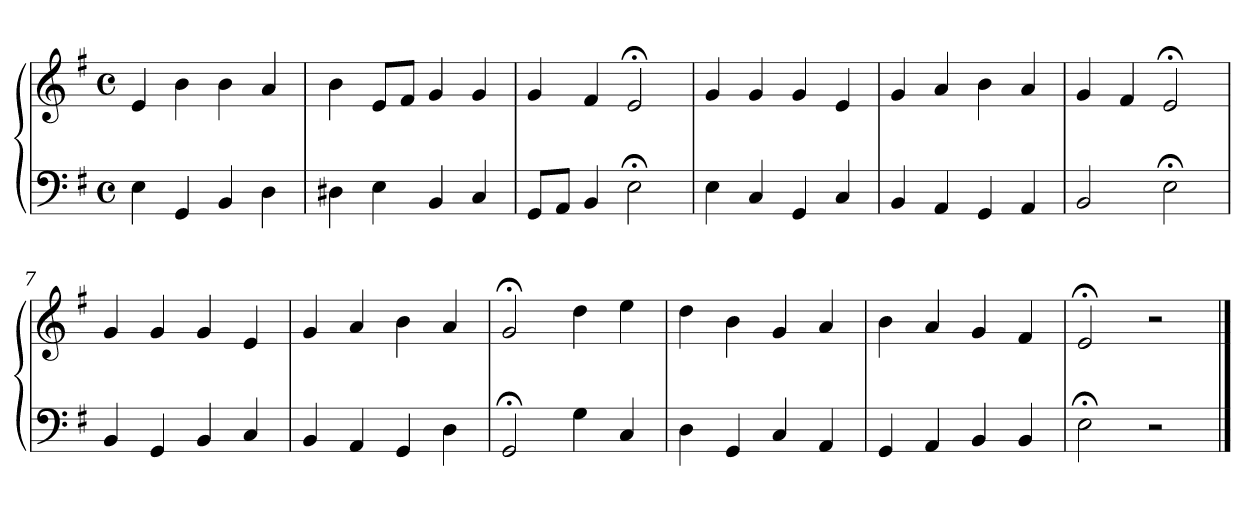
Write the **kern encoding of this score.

**kern	**kern
*part1	*part1
*staff2	*staff1
*clefF4	*clefG2
*k[f#]	*k[f#]
*M4/4	*M4/4
*met(c)	*met(c)
=1	=1
4E	4e
4GG	4b
4BB	4b
4D	4a
=2	=2
4D#X	4b
4E	8eL
.	8f#J
4BB	4g
4C	4g
=3	=3
8GGL	4g
8AAJ	.
4BB	4f#
2E;<	2e;<
=4	=4
4E	4g
4C	4g
4GG	4g
4C	4e
=5	=5
4BB	4g
4AA	4a
4GG	4b
4AA	4a
=6	=6
2BB	4g
.	4f#
2E;<	2e;<
=7	=7
4BB	4g
4GG	4g
4BB	4g
4C	4e
!!LO:LB:g=z
=8	=8
4BB	4g
4AA	4a
4GG	4b
4D	4a
=9	=9
2GG;<	2g;<
4G	4dd
4C	4ee
=10	=10
4D	4dd
4GG	4b
4C	4g
4AA	4a
=11	=11
4GG	4b
4AA	4a
4BB	4g
4BB	4f#
=12	=12
2E;<	2e;<
2r	2r
==	==
*-	*-
